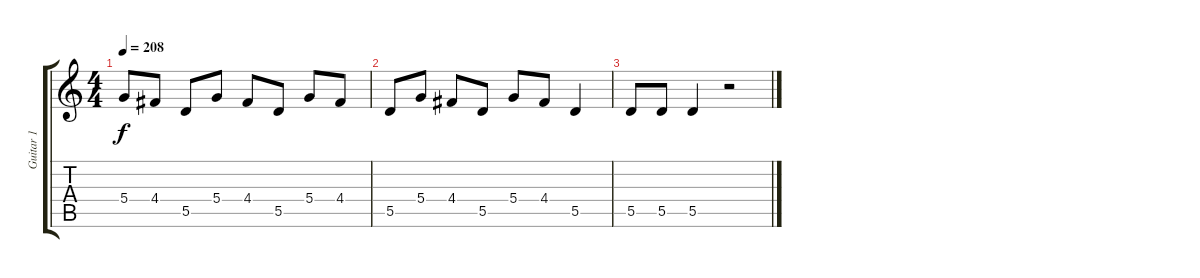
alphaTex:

\track ("Guitar 1" "Guitar 1") {instrument distortionguitar}
\staff {score tabs}
\tuning (E4 B3 G3 D3 A2 E2) {hide}
\ts (4 4)
\tempo 208
\clef g2
\ks c
5.4.8{dy f} 4.4.8 5.5.8 5.4.8 4.4.8 5.5.8 5.4.8 4.4.8 |
5.5.8 5.4.8 4.4.8 5.5.8 5.4.8 4.4.8 5.5.4 |
5.5.8 5.5.8 5.5.4 r.2
